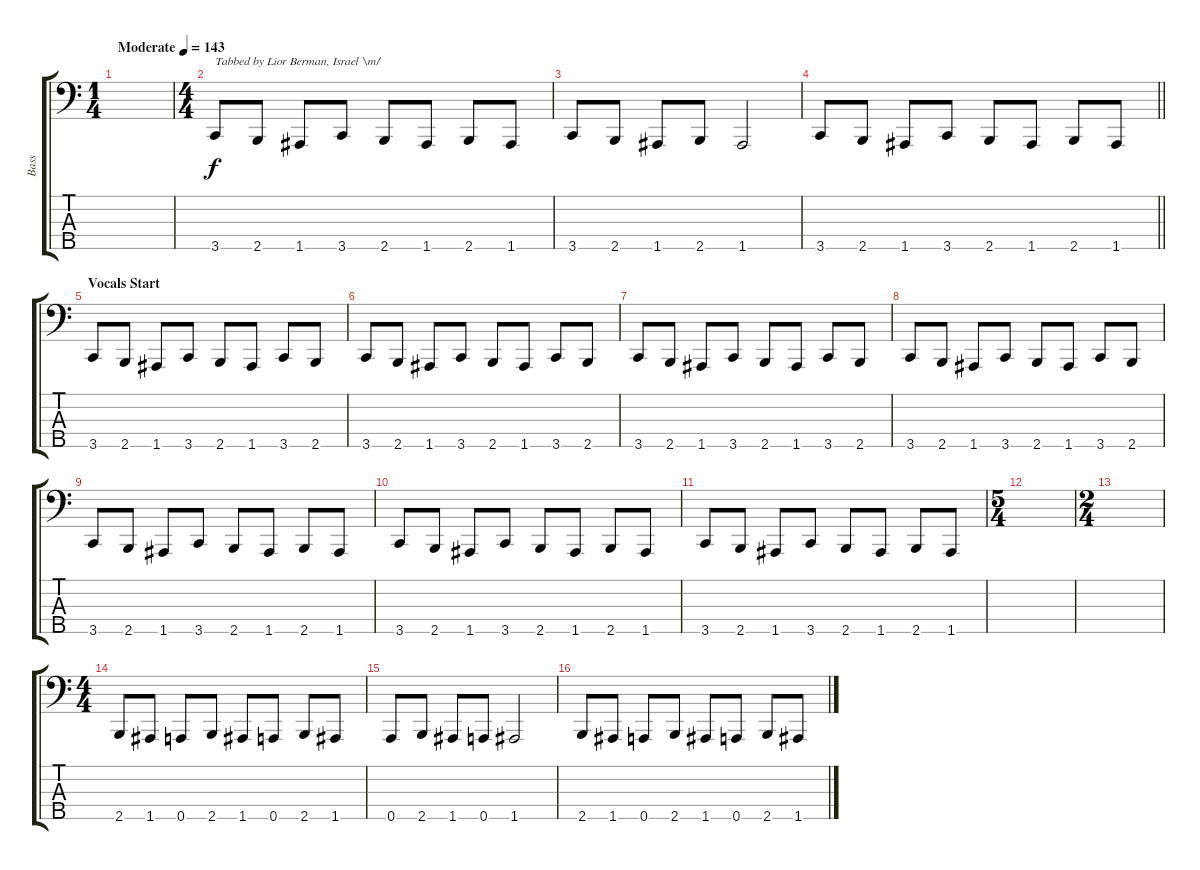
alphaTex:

\track ("Bass" "Bass") {instrument electricbassfinger}
\staff {score tabs}
\tuning (Gb2 D2 A1 E1 A0) {hide}
\ts (1 4)
\tempo (143 "Moderate")
\clef f4
\ks c
|
\ts (4 4)
3.5.8{txt "Tabbed by Lior Berman, Israel \\m/"} 2.5.8 1.5.8 3.5.8 2.5.8 1.5.8 2.5.8 1.5.8 |
3.5.8 2.5.8 1.5.8 2.5.8 1.5.2 |
\barLineRight lightlight
3.5.8 2.5.8 1.5.8 3.5.8 2.5.8 1.5.8 2.5.8 1.5.8 |
\section ("" "Vocals Start")
3.5.8 2.5.8 1.5.8 3.5.8 2.5.8 1.5.8 3.5.8 2.5.8 |
3.5.8 2.5.8 1.5.8 3.5.8 2.5.8 1.5.8 3.5.8 2.5.8 |
3.5.8 2.5.8 1.5.8 3.5.8 2.5.8 1.5.8 3.5.8 2.5.8 |
3.5.8 2.5.8 1.5.8 3.5.8 2.5.8 1.5.8 3.5.8 2.5.8 |
3.5.8 2.5.8 1.5.8 3.5.8 2.5.8 1.5.8 2.5.8 1.5.8 |
3.5.8 2.5.8 1.5.8 3.5.8 2.5.8 1.5.8 2.5.8 1.5.8 |
3.5.8 2.5.8 1.5.8 3.5.8 2.5.8 1.5.8 2.5.8 1.5.8 |
\ts (5 4)
|
\ts (2 4)
|
\ts (4 4)
2.5.8 1.5.8 0.5.8 2.5.8 1.5.8 0.5.8 2.5.8 1.5.8 |
0.5.8 2.5.8 1.5.8 0.5.8 1.5.2 |
2.5.8 1.5.8 0.5.8 2.5.8 1.5.8 0.5.8 2.5.8 1.5.8
